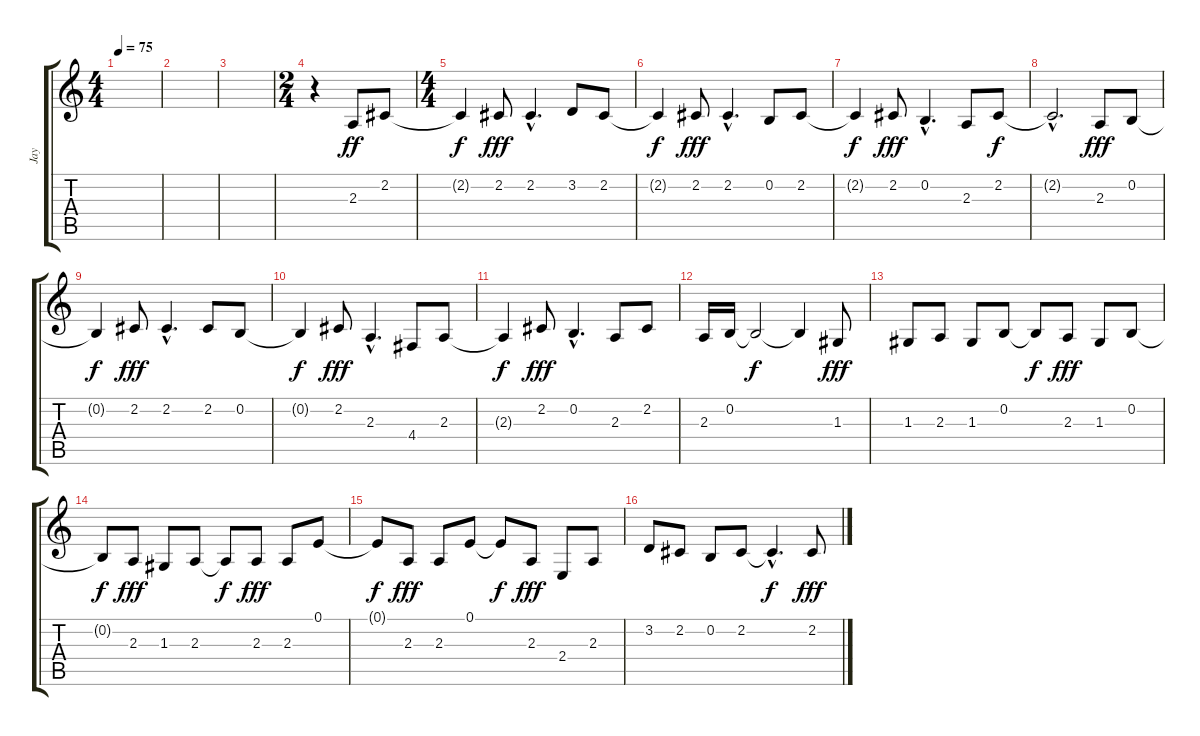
\track ("Jay" "Jay") {instrument vibraphone}
\staff {score tabs}
\tuning (E4 B3 G3 D3 A2 E2) {hide}
\ts (4 4)
\tempo 75
\clef g2
\ks c
|
|
|
\ts (2 4)
r.4 2.3.8{dy ff} 2.2.8 |
\ts (4 4)
2.2{t}.4{dy f} 2.2.8{dy fff} 2.2{hac}.4{d} 3.2.8 2.2.8 |
2.2{t}.4{dy f} 2.2.8{dy fff} 2.2{hac}.4{d} 0.2.8 2.2.8 |
2.2{t}.4{dy f} 2.2.8{dy fff} 0.2{hac}.4{d} 2.3.8 2.2.8{dy f} |
2.2{hac t}.2{d} 2.3.8{dy fff} 0.2.8 |
0.2{t}.4{dy f} 2.2.8{dy fff} 2.2{hac}.4{d} 2.2.8 0.2.8 |
0.2{t}.4{dy f} 2.2.8{dy fff} 2.3{hac}.4{d} 4.4.8 2.3.8 |
2.3{t}.4{dy f} 2.2.8{dy fff} 0.2{hac}.4{d} 2.3.8 2.2.8 |
2.3.16 0.2.16 0.2{t}.2{dy f} 0.2{t}.4 1.3.8{dy fff} |
1.3.8 2.3.8 1.3.8 0.2.8 0.2{t}.8{dy f} 2.3.8{dy fff} 1.3.8 0.2.8 |
0.2{t}.8{dy f} 2.3.8{dy fff} 1.3.8 2.3.8 2.3{t}.8{dy f} 2.3.8{dy fff} 2.3.8 0.1.8 |
0.1{t}.8{dy f} 2.3.8{dy fff} 2.3.8 0.1.8 0.1{t}.8{dy f} 2.3.8{dy fff} 2.4.8 2.3.8 |
3.2.8 2.2.8 0.2.8 2.2.8 2.2{hac t}.4{d dy f} 2.2.8{dy fff}
